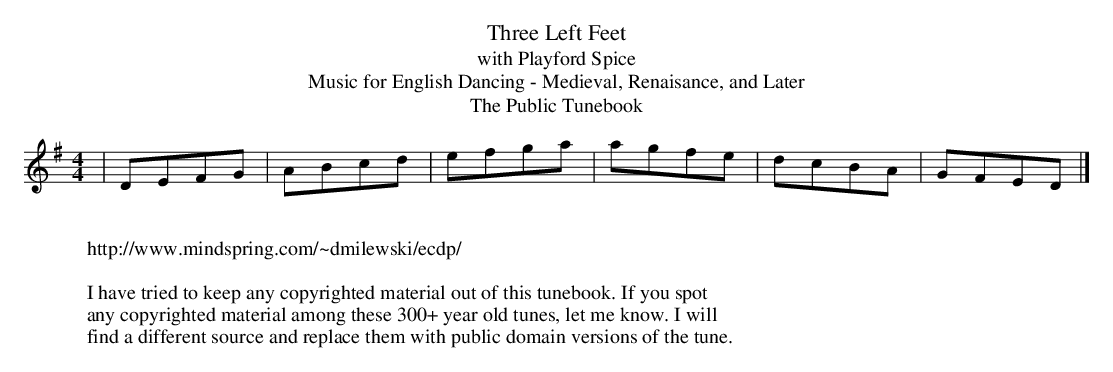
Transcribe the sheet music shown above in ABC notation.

X:1
T:Three Left Feet
T:with Playford Spice
T:Music for English Dancing - Medieval, Renaisance, and Later
T:The Public Tunebook
W:
W:http://www.mindspring.com/~dmilewski/ecdp/
W:
W:I have tried to keep any copyrighted material out of this tunebook. If you spot
W:any copyrighted material among these 300+ year old tunes, let me know. I will
W:find a different source and replace them with public domain versions of the tune.
K:G
M:4/4
| DEFG | ABcd | efga | agfe | dcBA | GFED |]
